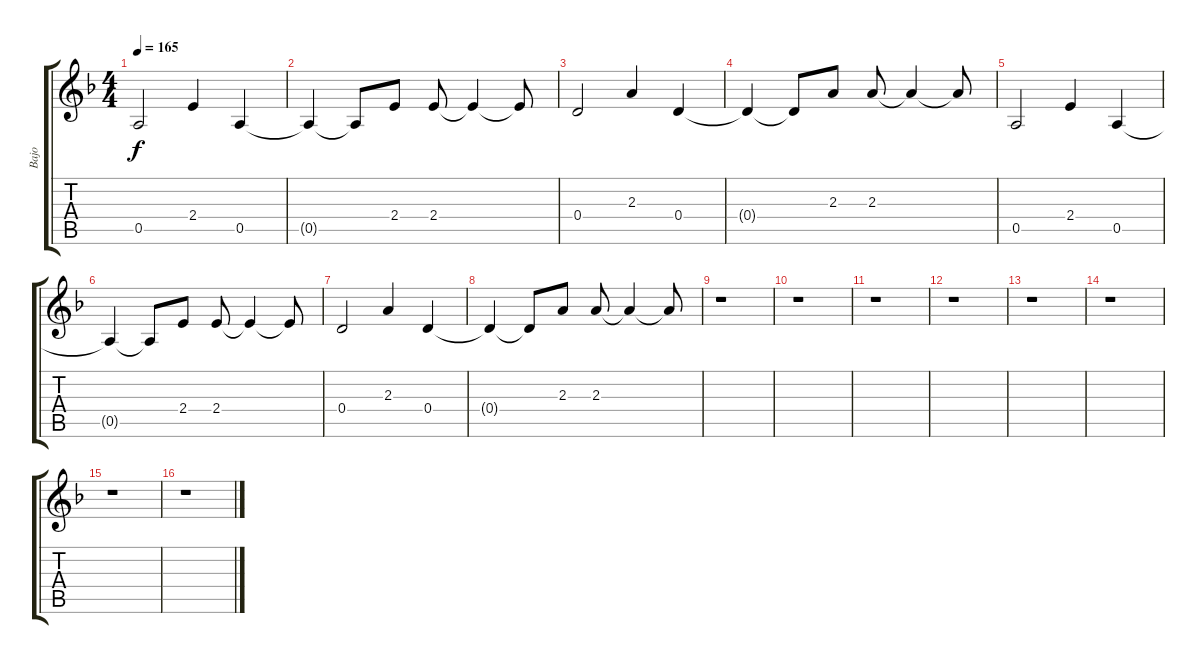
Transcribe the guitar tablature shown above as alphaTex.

\track ("Bajo" "Bajo") {instrument electricbassfinger}
\staff {score tabs}
\tuning (E4 B3 G3 D3 A2 E2) {hide}
\ts (4 4)
\tempo 165
\clef g2
\ks dminor
0.5.2{dy f} 2.4.4 0.5.4 |
0.5{t}.4 0.5{t}.8 2.4.8 2.4.8 2.4{t}.4 2.4{t}.8 |
0.4.2 2.3.4 0.4.4 |
0.4{t}.4 0.4{t}.8 2.3.8 2.3.8 2.3{t}.4 2.3{t}.8 |
0.5.2 2.4.4 0.5.4 |
0.5{t}.4 0.5{t}.8 2.4.8 2.4.8 2.4{t}.4 2.4{t}.8 |
0.4.2 2.3.4 0.4.4 |
0.4{t}.4 0.4{t}.8 2.3.8 2.3.8 2.3{t}.4 2.3{t}.8 |
r.1 |
r.1 |
r.1 |
r.1 |
r.1 |
r.1 |
r.1 |
r.1
